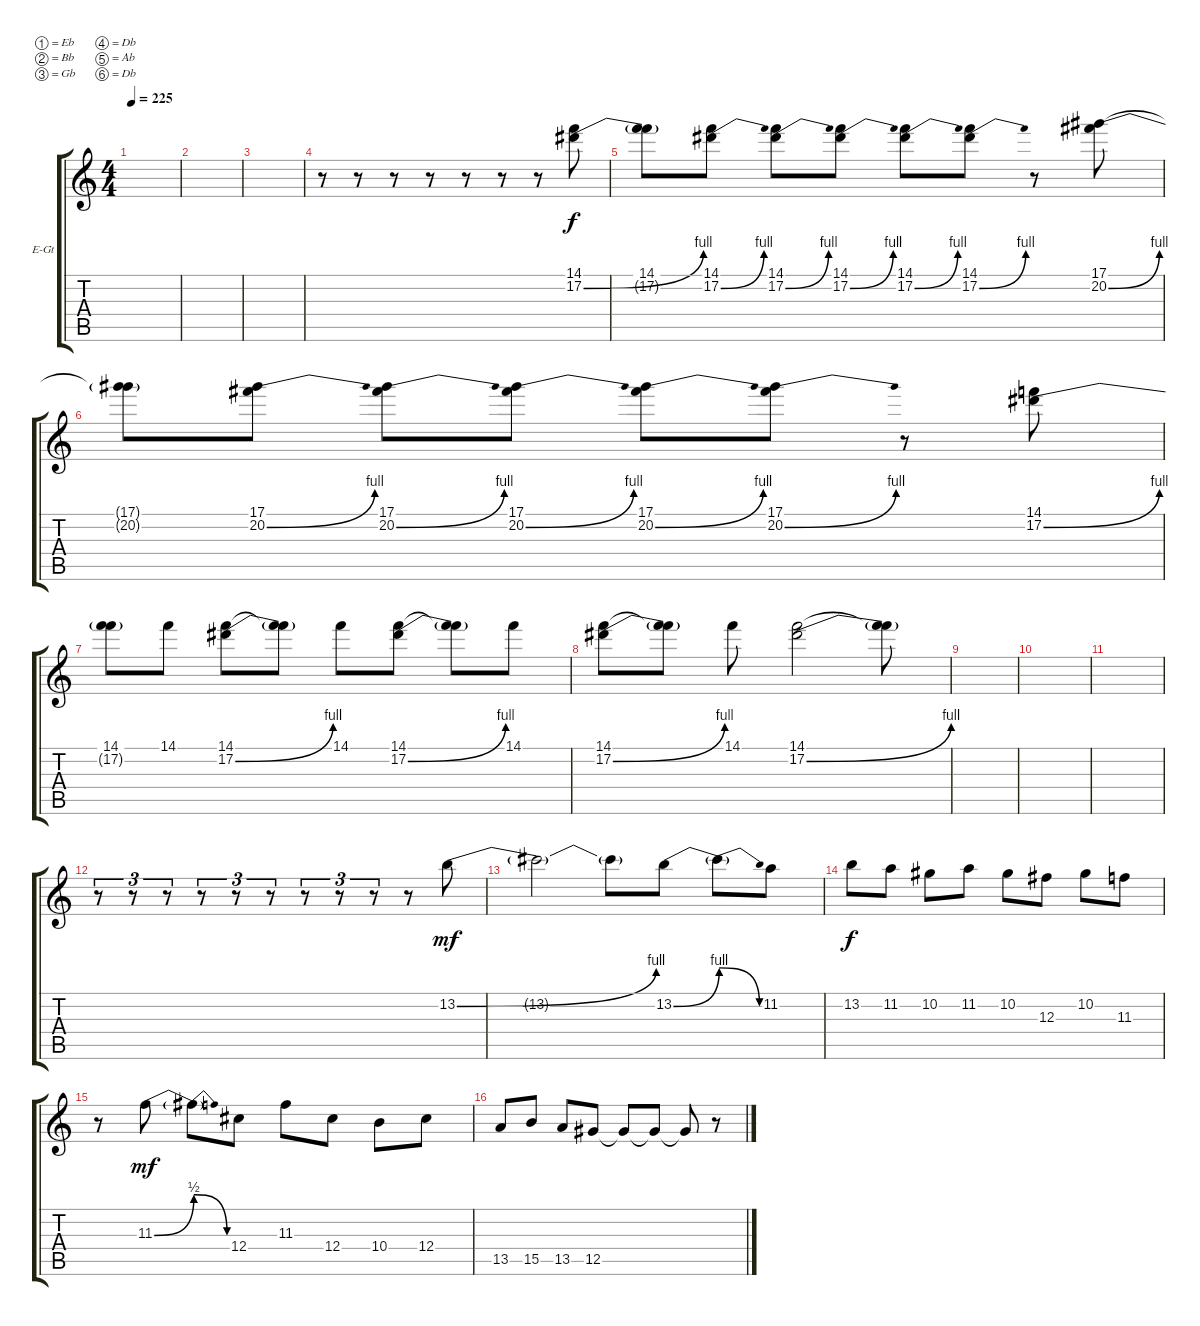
\bracketExtendMode groupsimilarinstruments
\firstSystemTrackNameOrientation horizontal
\otherSystemsTrackNameOrientation horizontal
\track ("solo" "E-Gt") {instrument distortionguitar}
\staff {score tabs}
\tuning (Eb4 Bb3 Gb3 Db3 Ab2 Db2)
\ts (4 4)
\tempo 225
\clef g2
\ks c
|
|
|
r.8 r.8 r.8 r.8 r.8 r.8 r.8 (17.2{be (bend 0 0 49.199999999999996 4)} 14.1).8 |
(17.2{t} 14.1).8 (14.1 17.2{be (bend 0 0 2.4 4)}).8 (14.1 17.2{be (bend 0 0 10.2 4)}).8 (14.1 17.2{be (bend 0 0 15 4)}).8 (14.1 17.2{be (bend 0 0 15 4)}).8 (14.1 17.2{be (bend 0 0 15 4)}).8 r.8 (17.1 20.2{be (bend 0 0 49.199999999999996 4)}).8 |
(17.1{t} 20.2{t}).8 (17.1 20.2{be (bend 0 0 15 4)}).8 (17.1 20.2{be (bend 0 0 15 4)}).8 (17.1 20.2{be (bend 0 0 15 4)}).8 (17.1 20.2{be (bend 0 0 15 4)}).8 (17.1 20.2{be (bend 0 0 15 4)}).8 r.8 (14.1 17.2{be (bend 0 0 49.199999999999996 4)}).8 |
(14.1 17.2{t}).8 14.1.8 (14.1 17.2{be (bend 0 0 51.6 4)}).8 (14.1{t} 17.2{t}).8 14.1.8 (14.1 17.2{be (bend 0 0 41.4 4)}).8 (14.1{t} 17.2{t}).8 14.1.8 |
(14.1 17.2{be (bend 0 0 48.6 4)}).8 (14.1{t} 17.2{t}).8 14.1.8 (14.1 17.2{be (bend 0 0 43.199999999999996 4)}).2 (14.1{t} 17.2{t}).8 |
|
|
|
r.8{tu (3 2)} r.8{tu (3 2)} r.8{tu (3 2)} r.8{tu (3 2)} r.8{tu (3 2)} r.8{tu (3 2)} r.8{tu (3 2)} r.8{tu (3 2)} r.8{tu (3 2)} r.8 13.2{be (bend 0 0 15 4)}.8{dy mf} |
13.2{t}.2 13.2{t}.8 13.2{be (bend 0 0 15 4)}.8 13.2{be (release 0 4 15 0) t}.8 11.2.8 |
13.2.8{dy f} 11.2.8 10.2.8 11.2.8 10.2.8 12.3.8 10.2.8 11.3.8 |
r.8 11.3{be (bend 0 0 22.2 2)}.8{dy mf} 11.3{be (release 0 2 15 0) t}.8 12.4.8 11.3.8 12.4.8 10.4.8 12.4.8 |
13.5.8 15.5.8 13.5.8 12.5.8 12.5{t}.8 12.5{t}.8 12.5{t}.8 r.8
